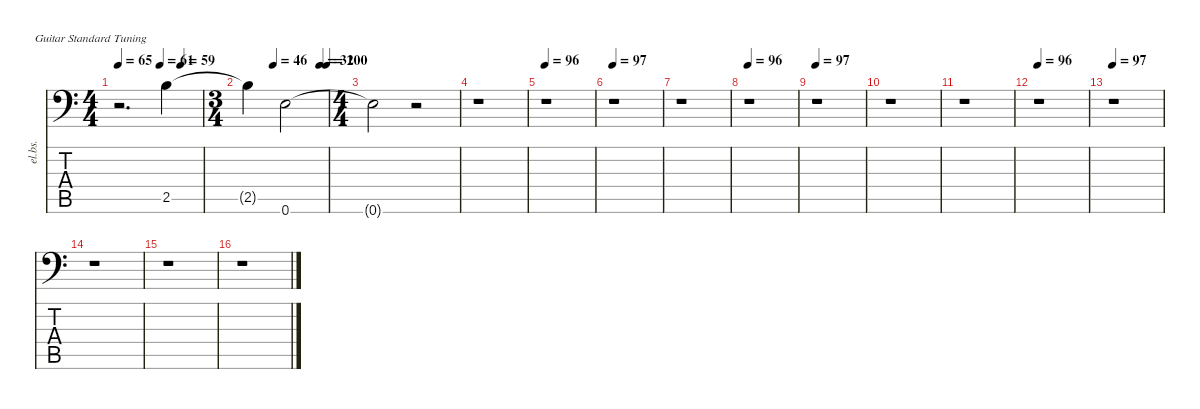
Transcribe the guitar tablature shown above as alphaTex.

\defaultSystemsLayout 4
\hideDynamics
\bracketExtendMode nobrackets
\otherSystemsTrackNameOrientation horizontal
\track ("Track 9" "el.bs.") {instrument electricbassfinger}
\staff {score tabs}
\tuning (E4 B3 G3 D3 A2 E2)
\ts (4 4)
\tempo 65
\tempo (61 0.5)
\tempo (59 0.75)
\clef f4
\ks c
r.2{d dy f beam Down} 2.5.4{beam Down} |
\ts (3 4)
\beaming (8 2 2 2 2)
\tempo (46 0.328767)
\tempo (32 0.90411)
\tempo (100 0.986301)
2.5{t}.4{beam Down} 0.6.2{beam Down} |
\ts (4 4)
\beaming (8 2 2 2 2)
0.6{t}.2{beam Down} r.2{beam Down} |
r.1{beam Down} |
\tempo 96
r.1{beam Down} |
\tempo 97
r.1{beam Down} |
r.1{beam Down} |
\tempo 96
r.1{beam Down} |
\tempo 97
r.1{beam Down} |
r.1{beam Down} |
r.1{beam Down} |
\tempo 96
r.1{beam Down} |
\tempo 97
r.1{beam Down} |
r.1{beam Down} |
r.1{beam Down} |
r.1{beam Down}
